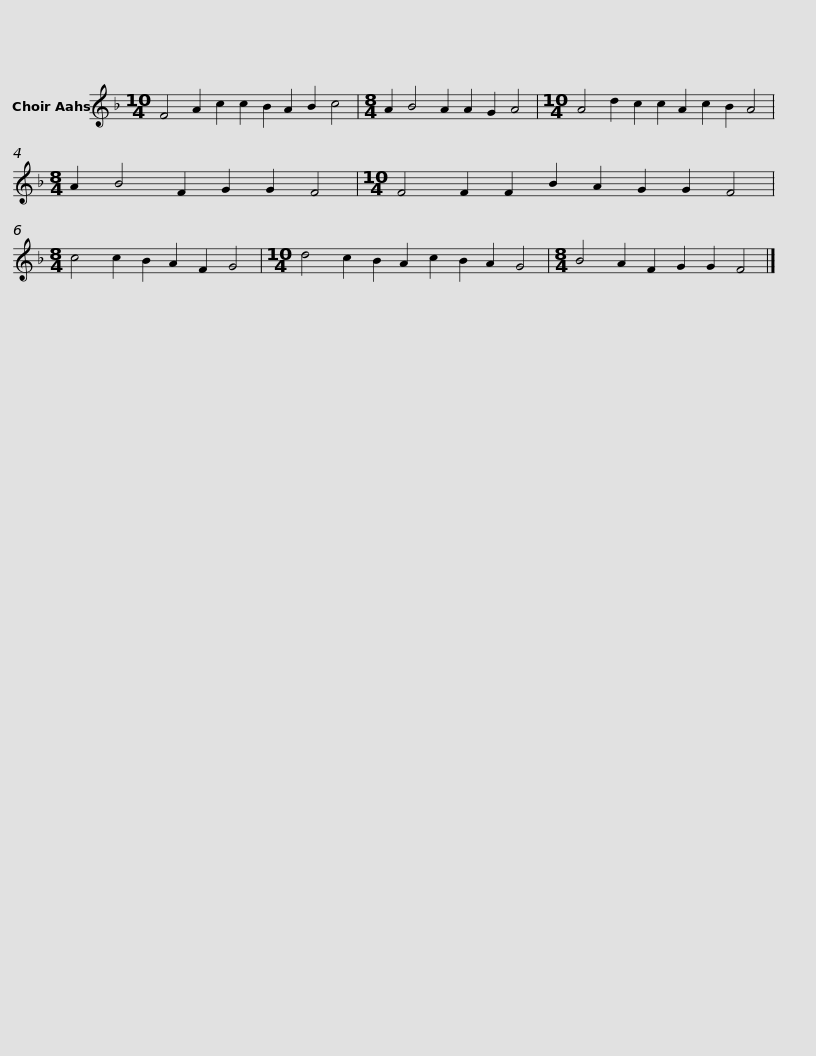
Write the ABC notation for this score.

X:1
L:1/8
M:10/4
I:linebreak $
K:F
V:1 treble
V:1
 F4 A2 c2 c2 B2 A2 B2 c4 |[M:8/4] A2 B4 A2 A2 G2 A4 |[M:10/4] A4 d2 c2 c2 A2 c2 B2 A4 |[M:8/4] A2 B4 F2 G2 G2 F4 |$[M:10/4] F4 F2 F2 B2 A2 G2 G2 F4 | %5
[M:8/4] c4 c2 B2 A2 F2 G4 |[M:10/4] d4 c2 B2 A2 c2 B2 A2 G4 |[M:8/4] B4 A2 F2 G2 G2 F4 |] %8
